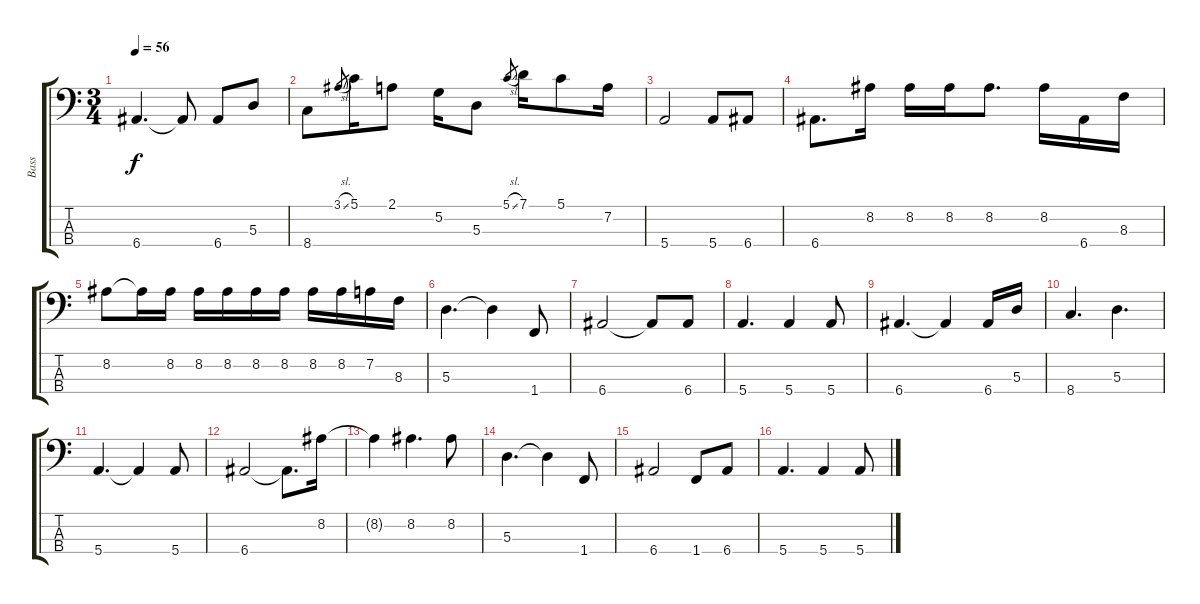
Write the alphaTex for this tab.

\track ("Bass" "Bass") {instrument electricbassfinger}
\staff {score tabs}
\tuning (G2 D2 A1 E1) {hide}
\ts (3 4)
\tempo 56
\clef f4
\ks c
6.4.4{d dy f} 6.4{t}.8 6.4.8 5.3.8 |
8.4.8 3.1{sl}.8{gr} 5.1.16 2.1.8 5.2.16 5.3.8 5.1{sl}.8{gr} 7.1.16 5.1.8 7.2.16 |
5.4.2 5.4.8 6.4.8 |
6.4.8{d} 8.2.16 8.2.16 8.2.16 8.2.8{d} 8.2.16 6.4.16 8.3.16 |
8.2.8 8.2{t}.16 8.2.16 8.2.16 8.2.16 8.2.16 8.2.16 8.2.16 8.2.16 7.2.16 8.3.16 |
5.3.4{d} 5.3{t}.4 1.4.8 |
6.4.2 6.4{t}.8 6.4.8 |
5.4.4{d} 5.4.4 5.4.8 |
6.4.4{d} 6.4{t}.4 6.4.16 5.3.16 |
8.4.4{d} 5.3.4{d} |
5.4.4{d} 5.4{t}.4 5.4.8 |
6.4.2 6.4{t}.8{d} 8.2.16 |
8.2{t}.4 8.2.4{d} 8.2.8 |
5.3.4{d} 5.3{t}.4 1.4.8 |
6.4.2 1.4.8 6.4.8 |
5.4.4{d} 5.4.4 5.4.8
